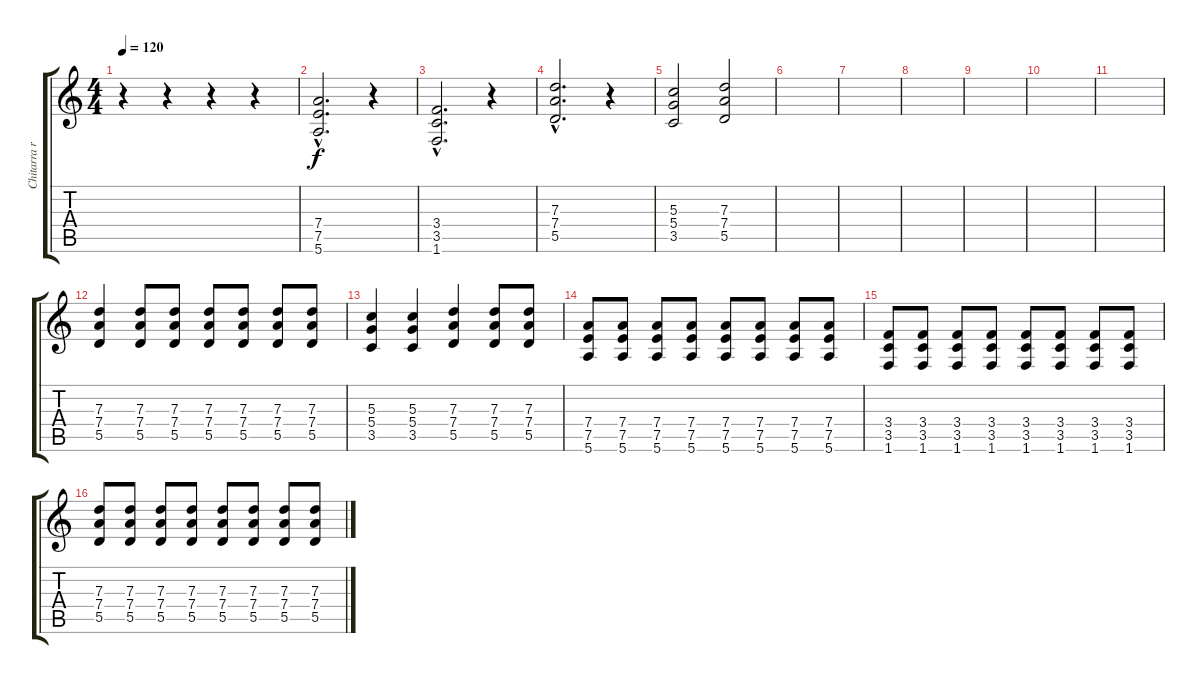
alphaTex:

\track ("Chitarra ritmica" "Chitarra r") {instrument electricguitarclean}
\staff {score tabs}
\tuning (E4 B3 G3 D3 A2 E2) {hide}
\ts (4 4)
\tempo 120
\clef g2
\ks c
r.4{dy f} r.4 r.4 r.4 |
(7.4{hac} 7.5{hac} 5.6).2{d} r.4 |
(3.4{hac} 3.5{hac} 1.6{hac}).2{d} r.4 |
(7.3{hac} 7.4{hac} 5.5{hac}).2{d} r.4 |
(5.3 5.4 3.5).2 (7.3 7.4 5.5).2 |
|
|
|
|
|
|
(7.3 7.4 5.5).4 (7.3 7.4 5.5).8 (7.3 7.4 5.5).8 (7.3 7.4 5.5).8 (7.3 7.4 5.5).8 (7.3 7.4 5.5).8 (7.3 7.4 5.5).8 |
(5.3 5.4 3.5).4 (5.3 5.4 3.5).4 (7.3 7.4 5.5).4 (7.3 7.4 5.5).8 (7.3 7.4 5.5).8 |
(7.4 7.5 5.6).8 (7.4 7.5 5.6).8 (7.4 7.5 5.6).8 (7.4 7.5 5.6).8 (7.4 7.5 5.6).8 (7.4 7.5 5.6).8 (7.4 7.5 5.6).8 (7.4 7.5 5.6).8 |
(3.4 3.5 1.6).8 (3.4 3.5 1.6).8 (3.4 3.5 1.6).8 (3.4 3.5 1.6).8 (3.4 3.5 1.6).8 (3.4 3.5 1.6).8 (3.4 3.5 1.6).8 (3.4 3.5 1.6).8 |
(7.3 7.4 5.5).8 (7.3 7.4 5.5).8 (7.3 7.4 5.5).8 (7.3 7.4 5.5).8 (7.3 7.4 5.5).8 (7.3 7.4 5.5).8 (7.3 7.4 5.5).8 (7.3 7.4 5.5).8
